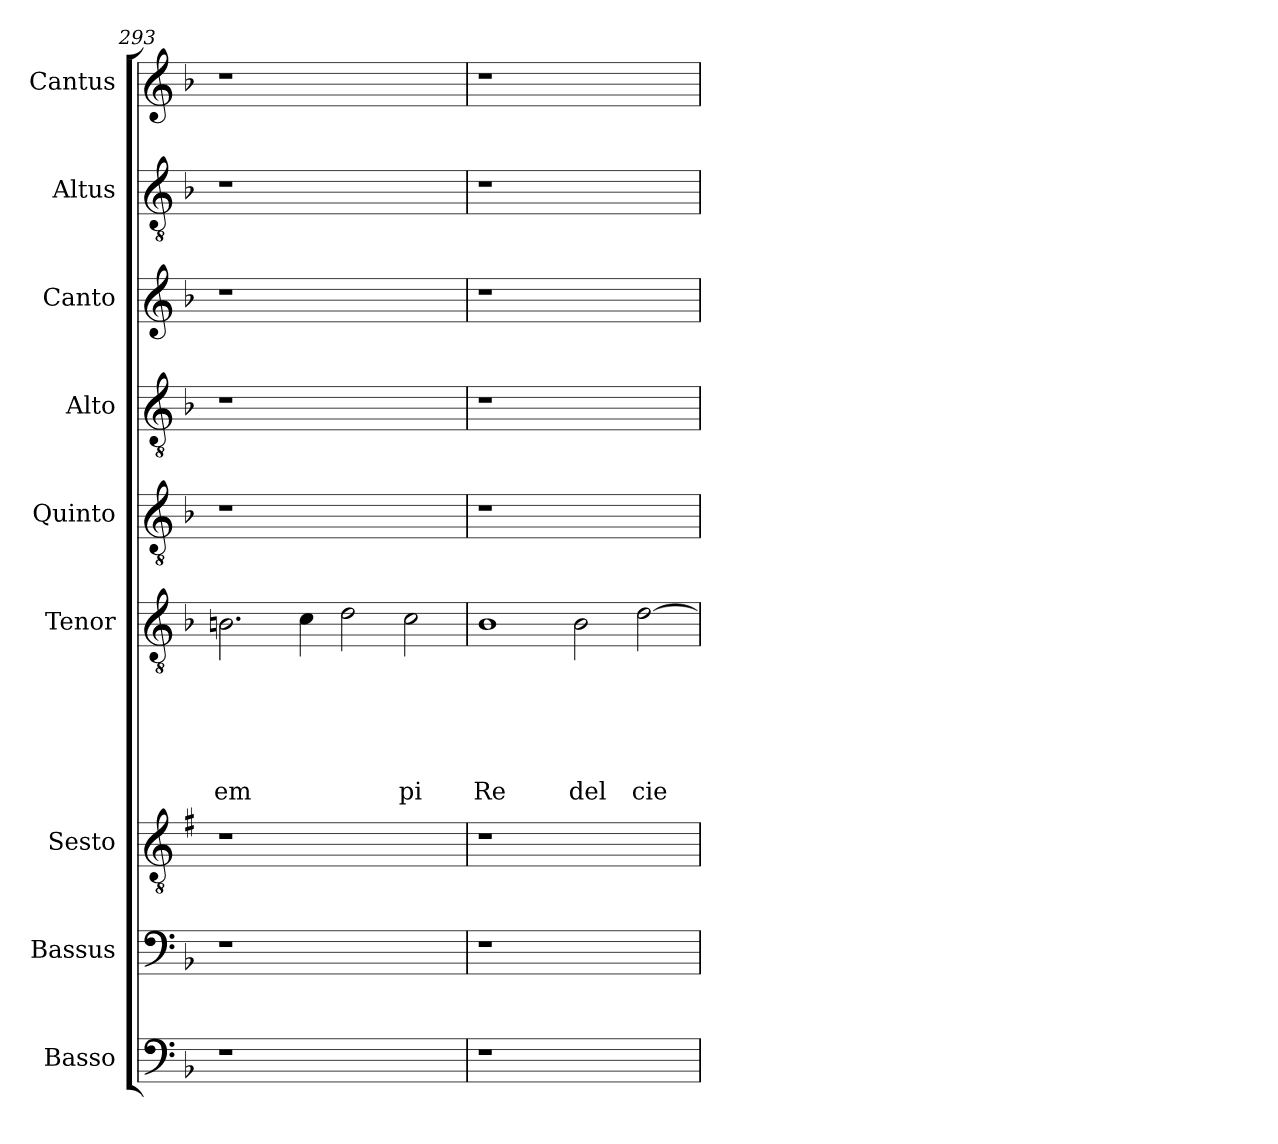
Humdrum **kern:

**kern	**kern	**kern	**kern	**text	**text	**text	**text	**text	**text	**kern	**kern	**kern	**kern	**kern
*part9	*part8	*part7	*part6	*part6	*part6	*part6	*part6	*part6	*part6	*part5	*part4	*part3	*part2	*part1
*staff9	*staff8	*staff7	*staff6	*staff6	*staff6	*staff6	*staff6	*staff6	*staff6	*staff5	*staff4	*staff3	*staff2	*staff1
*I"Basso	*I"Bassus	*I"Sesto	*I"Tenor	*	*	*	*	*	*	*I"Quinto	*I"Alto	*I"Canto	*I"Altus	*I"Cantus
*	*	*I'Sesto	*I'Tenor	*	*	*	*	*	*	*I'Quinto	*I'Alto	*I'Canto	*I'Altus	*I'Cantus
*clefF4	*clefF4	*clefGv2	*clefGv2	*	*	*	*	*	*	*clefGv2	*clefGv2	*clefG2	*clefGv2	*clefG2
*k[b-]	*k[b-]	*k[f#]	*k[b-]	*	*	*	*	*	*	*k[b-]	*k[b-]	*k[b-]	*k[b-]	*k[b-]
*F:	*F:	*G:	*F:	*	*	*	*	*	*	*F:	*F:	*F:	*F:	*F:
=293	=293	=293	=293	=293	=293	=293	=293	=293	=293	=293	=293	=293	=293	=293
!	!	!	!	!	!	!	!	!	!LO:LY:b	!	!	!	!	!
1r	1r	1r	2.Bn\	.	.	.	.	.	em	1r	1r	1r	1r	1r
.	.	.	4c\	.	.	.	.	.	.	.	.	.	.	.
1ryy	1ryy	1ryy	2d\	.	.	.	.	.	.	1ryy	1ryy	1ryy	1ryy	1ryy
!	!	!	!	!	!	!	!	!	!LO:LY:b	!	!	!	!	!
.	.	.	2c\	.	.	.	.	.	pi	.	.	.	.	.
=294	=294	=294	=294	=294	=294	=294	=294	=294	=294	=294	=294	=294	=294	=294
!	!	!	!	!	!	!	!	!	!LO:LY:b	!	!	!	!	!
1r	1r	1r	1B-	.	.	.	.	.	Re	1r	1r	1r	1r	1r
!	!	!	!	!	!	!	!	!	!LO:LY:b	!	!	!	!	!
1ryy	1ryy	1ryy	2B-\	.	.	.	.	.	del	1ryy	1ryy	1ryy	1ryy	1ryy
!	!	!	!	!	!	!	!	!	!LO:LY:b	!	!	!	!	!
.	.	.	[>2d\	.	.	.	.	.	cie	.	.	.	.	.
=	=	=	=	=	=	=	=	=	=	=	=	=	=	=
*-	*-	*-	*-	*-	*-	*-	*-	*-	*-	*-	*-	*-	*-	*-
